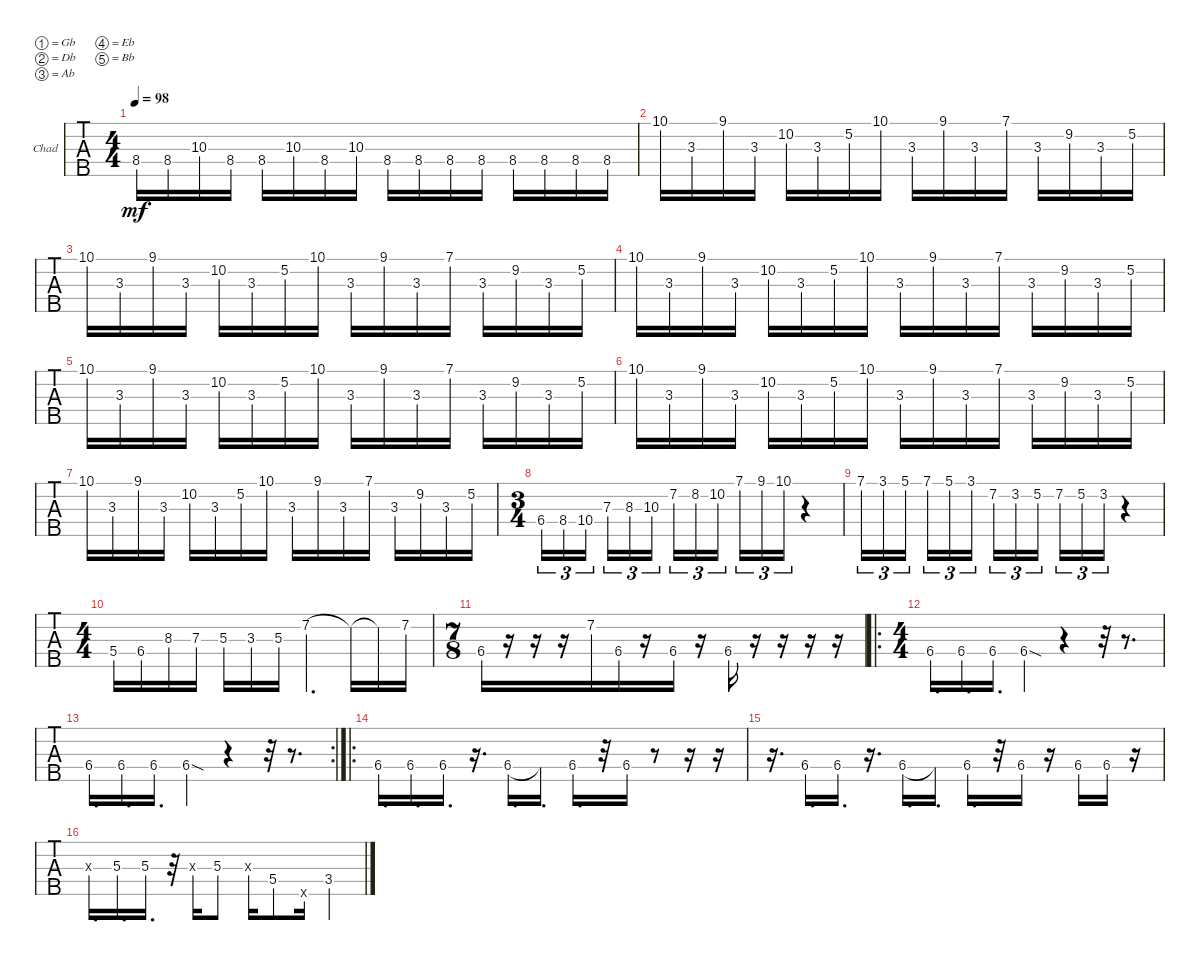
\defaultSystemsLayout 4
\bracketExtendMode groupsimilarinstruments
\firstSystemTrackNameOrientation horizontal
\otherSystemsTrackNameOrientation horizontal
\track ("Chad" "Chad") {solo instrument electricbassfinger}
\staff {tabs}
\tuning (Gb2 Db2 Ab1 Eb1 Bb0)
\ts (4 4)
\tempo 98
\clef f4
\ks c
8.4.16{dy mf} 8.4.16 10.3.16 8.4.16 8.4.16 10.3.16 8.4.16 10.3.16 8.4.16 8.4.16 8.4.16 8.4.16 8.4.16 8.4.16 8.4.16 8.4.16 |
10.1.16 3.3.16 9.1.16 3.3.16 10.2.16 3.3.16 5.2.16 10.1.16 3.3.16 9.1.16 3.3.16 7.1.16 3.3.16 9.2.16 3.3.16 5.2.16 |
10.1.16 3.3.16 9.1.16 3.3.16 10.2.16 3.3.16 5.2.16 10.1.16 3.3.16 9.1.16 3.3.16 7.1.16 3.3.16 9.2.16 3.3.16 5.2.16 |
10.1.16 3.3.16 9.1.16 3.3.16 10.2.16 3.3.16 5.2.16 10.1.16 3.3.16 9.1.16 3.3.16 7.1.16 3.3.16 9.2.16 3.3.16 5.2.16 |
10.1.16 3.3.16 9.1.16 3.3.16 10.2.16 3.3.16 5.2.16 10.1.16 3.3.16 9.1.16 3.3.16 7.1.16 3.3.16 9.2.16 3.3.16 5.2.16 |
10.1.16 3.3.16 9.1.16 3.3.16 10.2.16 3.3.16 5.2.16 10.1.16 3.3.16 9.1.16 3.3.16 7.1.16 3.3.16 9.2.16 3.3.16 5.2.16 |
10.1.16 3.3.16 9.1.16 3.3.16 10.2.16 3.3.16 5.2.16 10.1.16 3.3.16 9.1.16 3.3.16 7.1.16 3.3.16 9.2.16 3.3.16 5.2.16 |
\ts (3 4)
6.4.16{tu (3 2)} 8.4.16{tu (3 2)} 10.4.16{tu (3 2)} 7.3.16{tu (3 2)} 8.3.16{tu (3 2)} 10.3.16{tu (3 2)} 7.2.16{tu (3 2)} 8.2.16{tu (3 2)} 10.2.16{tu (3 2)} 7.1.16{tu (3 2)} 9.1.16{tu (3 2)} 10.1.16{tu (3 2)} r.4 |
7.1.16{tu (3 2)} 3.1.16{tu (3 2)} 5.1.16{tu (3 2)} 7.1.16{tu (3 2)} 5.1.16{tu (3 2)} 3.1.16{tu (3 2)} 7.2.16{tu (3 2)} 3.2.16{tu (3 2)} 5.2.16{tu (3 2)} 7.2.16{tu (3 2)} 5.2.16{tu (3 2)} 3.2.16{tu (3 2)} r.4 |
\ts (4 4)
5.4.16 6.4.16 8.3.16 7.3.16 5.3.16 3.3.16 5.3.16 7.2.4{d} 7.2{t}.16 7.2{t}.16 7.2.16 |
\ts (7 8)
6.4.16 r.16 r.16 r.16 7.2.16 6.4.16 r.16 6.4.16 r.16 6.4.16 r.16 r.16 r.16 r.16 |
\ro
\ts (4 4)
6.4.16{d} 6.4.16{d} 6.4.16{d} 6.4{sod}.4 r.4 r.32 r.8{d} |
\rc 2
6.4.16{d} 6.4.16{d} 6.4.16{d} 6.4{sod}.4 r.4 r.32 r.8{d} |
\ro
6.4.16{d} 6.4.16{d} 6.4{st}.16{d} r.16{d} 6.4.16{d} 6.4{t}.16{d} 6.4.16{d} r.32 6.4.16 r.8 r.16 r.16 |
r.16{d} 6.4{st}.16{d} 6.4.16{d} r.16{d} 6.4.16{d} 6.4{t}.16{d} 6.4.16{d} r.32 6.4.16 r.16 6.4.16 6.4.16 r.16 |
0.3{x}.16{d} 5.3{st}.16{d} 5.3.16{d} r.32 0.3{x}.16 5.3.8 0.3{x}.16 5.4.8 0.5{x}.16 3.4.4
